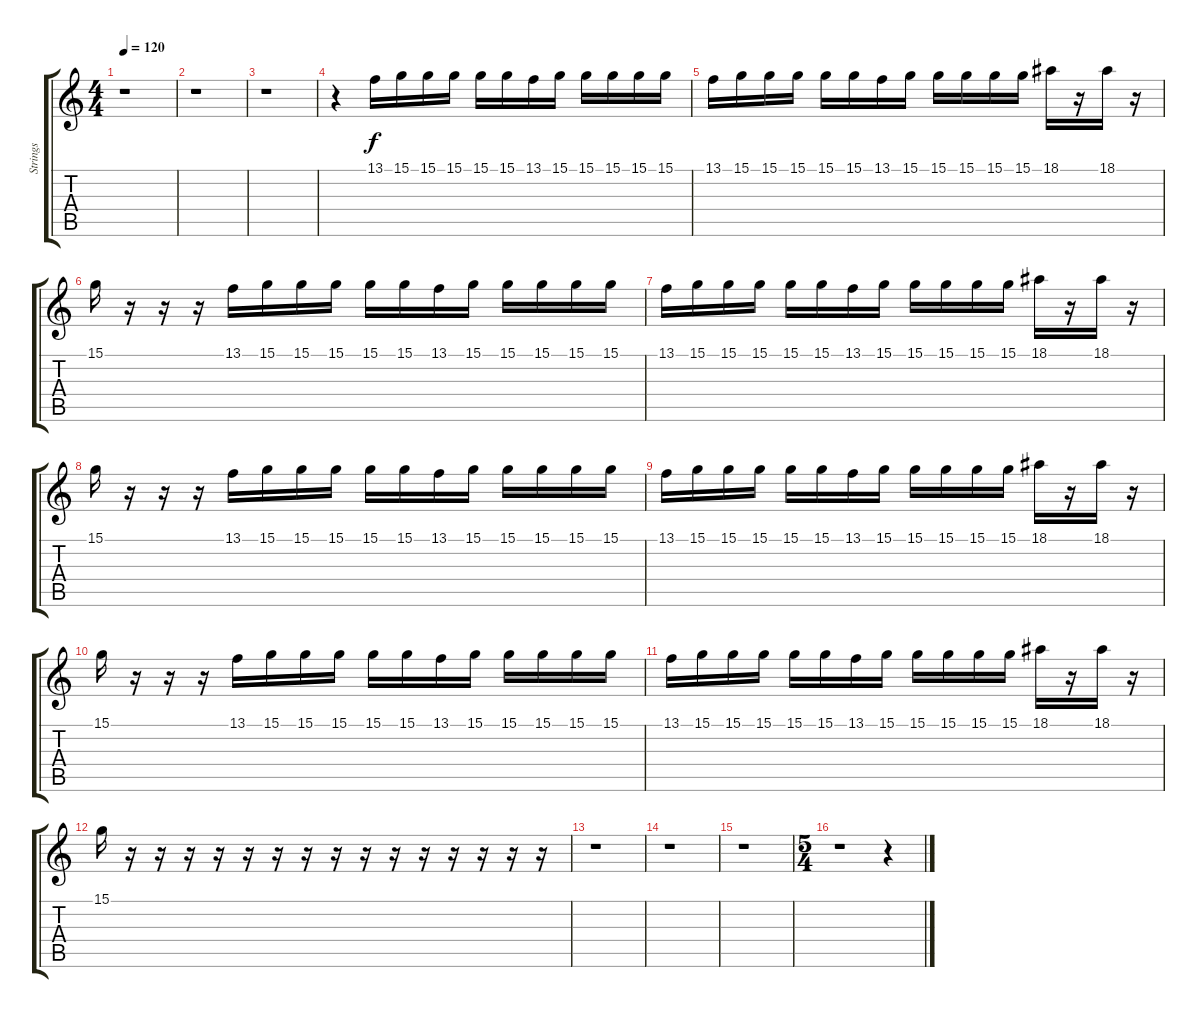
\track ("Strings" "Strings") {instrument flute}
\staff {score tabs}
\tuning (E4 B3 G3 D3 A2 E2) {hide}
\ts (4 4)
\tempo 120
\clef g2
\ks c
r.1{dy f} |
r.1 |
r.1 |
r.4{volume 10 instrument stringensemble1} 13.1.16 15.1.16 15.1.16 15.1.16 15.1.16 15.1.16 13.1.16 15.1.16 15.1.16 15.1.16 15.1.16 15.1.16 |
13.1.16 15.1.16 15.1.16 15.1.16 15.1.16 15.1.16 13.1.16 15.1.16 15.1.16 15.1.16 15.1.16 15.1.16 18.1.16 r.16 18.1.16 r.16 |
15.1.16 r.16 r.16 r.16{volume 10 instrument stringensemble1} 13.1.16 15.1.16 15.1.16 15.1.16 15.1.16 15.1.16 13.1.16 15.1.16 15.1.16 15.1.16 15.1.16 15.1.16 |
13.1.16 15.1.16 15.1.16 15.1.16 15.1.16 15.1.16 13.1.16 15.1.16 15.1.16 15.1.16 15.1.16 15.1.16 18.1.16 r.16 18.1.16 r.16 |
15.1.16 r.16 r.16 r.16{volume 10 instrument stringensemble1} 13.1.16 15.1.16 15.1.16 15.1.16 15.1.16 15.1.16 13.1.16 15.1.16 15.1.16 15.1.16 15.1.16 15.1.16 |
13.1.16 15.1.16 15.1.16 15.1.16 15.1.16 15.1.16 13.1.16 15.1.16 15.1.16 15.1.16 15.1.16 15.1.16 18.1.16 r.16 18.1.16 r.16 |
15.1.16 r.16 r.16 r.16{volume 10 instrument stringensemble1} 13.1.16 15.1.16 15.1.16 15.1.16 15.1.16 15.1.16 13.1.16 15.1.16 15.1.16 15.1.16 15.1.16 15.1.16 |
13.1.16 15.1.16 15.1.16 15.1.16 15.1.16 15.1.16 13.1.16 15.1.16 15.1.16 15.1.16 15.1.16 15.1.16 18.1.16 r.16 18.1.16 r.16 |
15.1.16 r.16 r.16 r.16 r.16 r.16 r.16 r.16 r.16 r.16 r.16 r.16 r.16 r.16 r.16 r.16 |
r.1 |
r.1 |
r.1 |
\ts (5 4)
r.1 r.4
